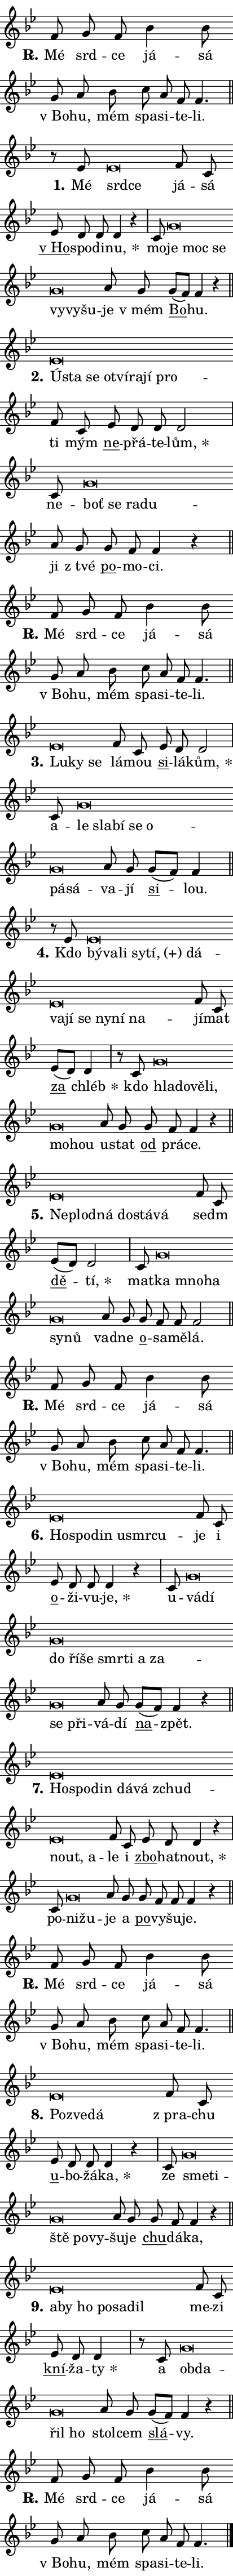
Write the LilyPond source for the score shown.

\version "2.22.1"
\header { tagline = "" }
\paper {
  indent = 0\cm
  top-margin = 0\cm
  right-margin = 0\cm
  bottom-margin = 0\cm
  left-margin = 0\cm
  paper-width = 7\cm
  page-breaking = #ly:one-page-breaking
  system-system-spacing.basic-distance = #11
  score-system-spacing.basic-distance = #11
  ragged-last = ##f
}


%% Author: Thomas Morley
%% https://lists.gnu.org/archive/html/lilypond-user/2020-05/msg00002.html
#(define (line-position grob)
"Returns position of @var[grob} in current system:
   @code{'start}, if at first time-step
   @code{'end}, if at last time-step
   @code{'middle} otherwise
"
  (let* ((col (ly:item-get-column grob))
         (ln (ly:grob-object col 'left-neighbor))
         (rn (ly:grob-object col 'right-neighbor))
         (col-to-check-left (if (ly:grob? ln) ln col))
         (col-to-check-right (if (ly:grob? rn) rn col))
         (break-dir-left
           (and
             (ly:grob-property col-to-check-left 'non-musical #f)
             (ly:item-break-dir col-to-check-left)))
         (break-dir-right
           (and
             (ly:grob-property col-to-check-right 'non-musical #f)
             (ly:item-break-dir col-to-check-right))))
        (cond ((eqv? 1 break-dir-left) 'start)
              ((eqv? -1 break-dir-right) 'end)
              (else 'middle))))

#(define (tranparent-at-line-position vctor)
  (lambda (grob)
  "Relying on @code{line-position} select the relevant enry from @var{vctor}.
Used to determine transparency,"
    (case (line-position grob)
      ((end) (not (vector-ref vctor 0)))
      ((middle) (not (vector-ref vctor 1)))
      ((start) (not (vector-ref vctor 2))))))

noteHeadBreakVisibility =
#(define-music-function (break-visibility)(vector?)
"Makes @code{NoteHead}s transparent relying on @var{break-visibility}"
#{
  \override NoteHead.transparent =
    #(tranparent-at-line-position break-visibility)
#})

#(define delete-ledgers-for-transparent-note-heads
  (lambda (grob)
    "Reads whether a @code{NoteHead} is transparent.
If so this @code{NoteHead} is removed from @code{'note-heads} from
@var{grob}, which is supposed to be @code{LedgerLineSpanner}.
As a result ledgers are not printed for this @code{NoteHead}"
    (let* ((nhds-array (ly:grob-object grob 'note-heads))
           (nhds-list
             (if (ly:grob-array? nhds-array)
                 (ly:grob-array->list nhds-array)
                 '()))
           ;; Relies on the transparent-property being done before
           ;; Staff.LedgerLineSpanner.after-line-breaking is executed.
           ;; This is fragile ...
           (to-keep
             (remove
               (lambda (nhd)
                 (ly:grob-property nhd 'transparent #f))
               nhds-list)))
      ;; TODO find a better method to iterate over grob-arrays, similiar
      ;; to filter/remove etc for lists
      ;; For now rebuilt from scratch
      (set! (ly:grob-object grob 'note-heads)  '())
      (for-each
        (lambda (nhd)
          (ly:pointer-group-interface::add-grob grob 'note-heads nhd))
        to-keep))))

hideNotes = {
  \noteHeadBreakVisibility #begin-of-line-visible
}
unHideNotes = {
  \noteHeadBreakVisibility #all-visible
}

% work-around for resetting accidentals
% https://lilypond.org/doc/v2.23/Documentation/notation/displaying-rhythms#unmetered-music
cadenzaMeasure = {
  \cadenzaOff
  \partial 1024 s1024
  \cadenzaOn
}

#(define-markup-command (accent layout props text) (markup?)
  "Underline accented syllable"
  (interpret-markup layout props
    #{\markup \override #'(offset . 4.3) \underline { #text }#}))

responsum = \markup \concat {
  "R" \hspace #-1.05 \path #0.1 #'((moveto 0 0.07) (lineto 0.9 0.8)) \hspace #0.05 "."
}

\layout {
    \context {
        \Staff
        \remove "Time_signature_engraver"
        \override LedgerLineSpanner.after-line-breaking = #delete-ledgers-for-transparent-note-heads
    }
    \context {
        \Voice {
            \override NoteHead.output-attributes = #'((class . "notehead"))
            \override Hairpin.height = #0.55
        }
    }
    \context {
        \Lyrics {
            \override StanzaNumber.output-attributes = #'((class . "stanzanumber"))
            \override LyricSpace.minimum-distance = #0.9
            \override LyricText.font-name = #"TeX Gyre Schola"
            \override LyricText.font-size = 1
            \override StanzaNumber.font-name = #"TeX Gyre Schola Bold"
            \override StanzaNumber.font-size = 1
        }
    }
}

% magnetic-lyrics.ily
%
%   written by
%     Jean Abou Samra <jean@abou-samra.fr>
%     Werner Lemberg <wl@gnu.org>
%
%   adapted by
%     Jiri Hon <jiri.hon@gmail.com>
%
% Version 2022-Apr-15

% https://www.mail-archive.com/lilypond-user@gnu.org/msg149350.html

#(define (Left_hyphen_pointer_engraver context)
   "Collect syllable-hyphen-syllable occurrences in lyrics and store
them in properties.  This engraver only looks to the left.  For
example, if the lyrics input is @code{foo -- bar}, it does the
following.

@itemize @bullet
@item
Set the @code{text} property of the @code{LyricHyphen} grob between
@q{foo} and @q{bar} to @code{foo}.

@item
Set the @code{left-hyphen} property of the @code{LyricText} grob with
text @q{foo} to the @code{LyricHyphen} grob between @q{foo} and
@q{bar}.
@end itemize

Use this auxiliary engraver in combination with the
@code{lyric-@/text::@/apply-@/magnetic-@/offset!} hook."
   (let ((hyphen #f)
         (text #f))
     (make-engraver
      (acknowledgers
       ((lyric-syllable-interface engraver grob source-engraver)
        (set! text grob)))
      (end-acknowledgers
       ((lyric-hyphen-interface engraver grob source-engraver)
        ;(when (not (grob::has-interface grob 'lyric-space-interface))
          (set! hyphen grob)));)
      ((stop-translation-timestep engraver)
       (when (and text hyphen)
         (ly:grob-set-object! text 'left-hyphen hyphen))
       (set! text #f)
       (set! hyphen #f)))))

#(define (lyric-text::apply-magnetic-offset! grob)
   "If the space between two syllables is less than the value in
property @code{LyricText@/.details@/.squash-threshold}, move the right
syllable to the left so that it gets concatenated with the left
syllable.

Use this function as a hook for
@code{LyricText@/.after-@/line-@/breaking} if the
@code{Left_@/hyphen_@/pointer_@/engraver} is active."
   (let ((hyphen (ly:grob-object grob 'left-hyphen #f)))
     (when hyphen
       (let ((left-text (ly:spanner-bound hyphen LEFT)))
         (when (grob::has-interface left-text 'lyric-syllable-interface)
           (let* ((common (ly:grob-common-refpoint grob left-text X))
                  (this-x-ext (ly:grob-extent grob common X))
                  (left-x-ext
                   (begin
                     ;; Trigger magnetism for left-text.
                     (ly:grob-property left-text 'after-line-breaking)
                     (ly:grob-extent left-text common X)))
                  ;; `delta` is the gap width between two syllables.
                  (delta (- (interval-start this-x-ext)
                            (interval-end left-x-ext)))
                  (details (ly:grob-property grob 'details))
                  (threshold (assoc-get 'squash-threshold details 0.2)))
             (when (< delta threshold)
               (let* (;; We have to manipulate the input text so that
                      ;; ligatures crossing syllable boundaries are not
                      ;; disabled.  For languages based on the Latin
                      ;; script this is essentially a beautification.
                      ;; However, for non-Western scripts it can be a
                      ;; necessity.
                      (lt (ly:grob-property left-text 'text))
                      (rt (ly:grob-property grob 'text))
                      (is-space (grob::has-interface hyphen 'lyric-space-interface))
                      (space (if is-space " " ""))
                      (space-markup (grob-interpret-markup grob " "))
                      (space-size (interval-length (ly:stencil-extent space-markup X)))
                      (extra-delta (if is-space space-size 0))
                      ;; Append new syllable.
                      (ltrt-space (if (and (string? lt) (string? rt))
                                (string-append lt space rt)
                                (make-concat-markup (list lt space rt))))
                      ;; Right-align `ltrt` to the right side.
                      (ltrt-space-markup (grob-interpret-markup
                               grob
                               (make-translate-markup
                                (cons (interval-length this-x-ext) 0)
                                (make-right-align-markup ltrt-space)))))
                 (begin
                   ;; Don't print `left-text`.
                   (ly:grob-set-property! left-text 'stencil #f)
                   ;; Set text and stencil (which holds all collected
                   ;; syllables so far) and shift it to the left.
                   (ly:grob-set-property! grob 'text ltrt-space)
                   (ly:grob-set-property! grob 'stencil ltrt-space-markup)
                   (ly:grob-translate-axis! grob (- (- delta extra-delta)) X))))))))))


#(define (lyric-hyphen::displace-bounds-first grob)
   ;; Make very sure this callback isn't triggered too early.
   (let ((left (ly:spanner-bound grob LEFT))
         (right (ly:spanner-bound grob RIGHT)))
     (ly:grob-property left 'after-line-breaking)
     (ly:grob-property right 'after-line-breaking)
     (ly:lyric-hyphen::print grob)))

squashThreshold = #0.4

\layout {
  \context {
    \Lyrics
    \consists #Left_hyphen_pointer_engraver
    \override LyricText.after-line-breaking =
      #lyric-text::apply-magnetic-offset!
    \override LyricHyphen.stencil = #lyric-hyphen::displace-bounds-first
    \override LyricText.details.squash-threshold = \squashThreshold
    \override LyricHyphen.minimum-distance = 0
    \override LyricHyphen.minimum-length = \squashThreshold
  }
}

squash = \override LyricText.details.squash-threshold = 9999
unSquash = \override LyricText.details.squash-threshold = \squashThreshold

left = \override LyricText.self-alignment-X = #LEFT
unLeft = \revert LyricText.self-alignment-X

starOffset = #(lambda (grob) 
                (let ((x_offset (ly:self-alignment-interface::aligned-on-x-parent grob)))
                  (if (= x_offset 0) 0 (+ x_offset 1.2))))

star = #(define-music-function (syllable)(string?)
"Append star separator at the end of a syllable"
#{
  \once \override LyricText.X-offset = #starOffset
  \lyricmode { \markup {
    #syllable
    \override #'((font-name . "TeX Gyre Schola Bold")) \hspace #0.2 \lower #0.65 \larger "*"
  } }
#})

starAccent = #(define-music-function (syllable)(string?)
"Append star separator at the end of a syllable and make accent"
#{
  \once \override LyricText.X-offset = #starOffset
  \lyricmode { \markup {
    \accent #syllable
    \override #'((font-name . "TeX Gyre Schola Bold")) \hspace #0.2 \lower #0.65 \larger "*"
  } }
#})

breath = #(define-music-function (syllable)(string?)
"Append breathing indicator at the end of a syllable"
#{
  \lyricmode { \markup { #syllable "+" } }
#})

optionalBreath = #(define-music-function (syllable)(string?)
"Append optional breathing indicator at the end of a syllable"
#{
  \lyricmode { \markup { #syllable "(+)" } }
#})


\score {
    <<
        \new Voice = "melody" { \cadenzaOn \key bes \major \relative { f'8 g f bes4 bes8 \bar "" g a bes \bar "" c a f f4. \cadenzaMeasure \bar "||" \break }
\relative { r8 es' es\breve*1/16 \hideNotes \breve*1/16 \bar "" \unHideNotes f8 c \bar "" es d d d4 r \cadenzaMeasure \bar "|" c8 g'\breve*1/16 \hideNotes \breve*1/16 \bar "" \breve*1/16 \bar "" \breve*1/16 \bar "" \breve*1/16 \breve*1/16 \bar "" \unHideNotes a8 g \bar "" g[( f)] f4 r \cadenzaMeasure \bar "||" \break }
\relative { es'\breve*1/16 \hideNotes \breve*1/16 \bar "" \breve*1/16 \bar "" \breve*1/16 \bar "" \breve*1/16 \bar "" \breve*1/16 \bar "" \breve*1/16 \breve*1/16 \bar "" \unHideNotes f8 c \bar "" es d d d2 \cadenzaMeasure \bar "|" c8 g'\breve*1/16 \hideNotes \breve*1/16 \bar "" \breve*1/16 \breve*1/16 \bar "" \unHideNotes a8 g \bar "" g f f4 r \cadenzaMeasure \bar "||" \break }
\relative { f'8 g f bes4 bes8 \bar "" g a bes \bar "" c a f f4. \cadenzaMeasure \bar "||" \break }
\relative { es'\breve*1/16 \hideNotes \breve*1/16 \breve*1/16 \bar "" \unHideNotes f8 c \bar "" es d d2 \cadenzaMeasure \bar "|" c8 g'\breve*1/16 \hideNotes \breve*1/16 \bar "" \breve*1/16 \bar "" \breve*1/16 \bar "" \breve*1/16 \bar "" \breve*1/16 \breve*1/16 \bar "" \unHideNotes a8 g \bar "" g[( f)] f4 \cadenzaMeasure \bar "||" \break }
\relative { r8 es' es\breve*1/16 \hideNotes \breve*1/16 \bar "" \breve*1/16 \bar "" \breve*1/16 \bar "" \breve*1/16 \bar "" \breve*1/16 \bar "" \breve*1/16 \bar "" \breve*1/16 \bar "" \breve*1/16 \bar "" \breve*1/16 \bar "" \breve*1/16 \breve*1/16 \bar "" \unHideNotes f8 c \bar "" es[( d)] d4 \cadenzaMeasure \bar "|" r8 c8 g'\breve*1/16 \hideNotes \breve*1/16 \bar "" \breve*1/16 \bar "" \breve*1/16 \bar "" \breve*1/16 \breve*1/16 \bar "" \unHideNotes a8 g \bar "" g f f4 r \cadenzaMeasure \bar "||" \break }
\relative { es'\breve*1/16 \hideNotes \breve*1/16 \bar "" \breve*1/16 \bar "" \breve*1/16 \bar "" \breve*1/16 \breve*1/16 \bar "" \unHideNotes f8 c \bar "" es[( d)] d2 \cadenzaMeasure \bar "|" c8 g'\breve*1/16 \hideNotes \breve*1/16 \bar "" \breve*1/16 \bar "" \breve*1/16 \breve*1/16 \bar "" \unHideNotes a8 g \bar "" g f f f2 \cadenzaMeasure \bar "||" \break }
\relative { f'8 g f bes4 bes8 \bar "" g a bes \bar "" c a f f4. \cadenzaMeasure \bar "||" \break }
\relative { es'\breve*1/16 \hideNotes \breve*1/16 \bar "" \breve*1/16 \bar "" \breve*1/16 \bar "" \breve*1/16 \breve*1/16 \bar "" \unHideNotes f8 c \bar "" es d d d4 r \cadenzaMeasure \bar "|" c8 g'\breve*1/16 \hideNotes \breve*1/16 \bar "" \breve*1/16 \bar "" \breve*1/16 \bar "" \breve*1/16 \bar "" \breve*1/16 \bar "" \breve*1/16 \bar "" \breve*1/16 \bar "" \breve*1/16 \bar "" \breve*1/16 \breve*1/16 \bar "" \unHideNotes a8 g \bar "" g[( f)] f4 r \cadenzaMeasure \bar "||" \break }
\relative { es'\breve*1/16 \hideNotes \breve*1/16 \bar "" \breve*1/16 \bar "" \breve*1/16 \bar "" \breve*1/16 \bar "" \breve*1/16 \bar "" \breve*1/16 \breve*1/16 \bar "" \unHideNotes f8 c \bar "" es d d4 r \cadenzaMeasure \bar "|" c8 g'\breve*1/16 \hideNotes \breve*1/16 \bar "" \unHideNotes a8 g \bar "" g f f f4 r \cadenzaMeasure \bar "||" \break }
\relative { f'8 g f bes4 bes8 \bar "" g a bes \bar "" c a f f4. \cadenzaMeasure \bar "||" \break }
\relative { es'\breve*1/16 \hideNotes \breve*1/16 \breve*1/16 \bar "" \unHideNotes f8 c \bar "" es d d d4 r \cadenzaMeasure \bar "|" c8 g'\breve*1/16 \hideNotes \breve*1/16 \bar "" \breve*1/16 \bar "" \breve*1/16 \breve*1/16 \bar "" \unHideNotes a8 g \bar "" g f f4 r \cadenzaMeasure \bar "||" \break }
\relative { es'\breve*1/16 \hideNotes \breve*1/16 \bar "" \breve*1/16 \bar "" \breve*1/16 \bar "" \breve*1/16 \breve*1/16 \bar "" \unHideNotes f8 c \bar "" es d d4 \cadenzaMeasure \bar "|" r8 c8 g'\breve*1/16 \hideNotes \breve*1/16 \bar "" \breve*1/16 \breve*1/16 \bar "" \unHideNotes a8 g \bar "" g[( f)] f4 r \cadenzaMeasure \bar "||" \break }
\relative { f'8 g f bes4 bes8 \bar "" g a bes \bar "" c a f f4. \cadenzaMeasure \bar "||" \break } \bar "|." }
        \new Lyrics \lyricsto "melody" { \lyricmode { \set stanza = \responsum
Mé srd -- ce já -- sá "v Bo" -- hu, mém spa -- si -- te -- li.
\set stanza = "1."
Mé \left srd -- \squash ce \unLeft \unSquash já -- sá \markup \accent "v Ho" -- spo -- di -- \star nu, mo -- \left je \squash moc se vy -- vy -- šu -- \unLeft \unSquash je "v mém" \markup \accent Bo -- hu.
\set stanza = "2."
\left Ú -- \squash sta se o -- tví -- ra -- jí pro -- \unLeft \unSquash ti mým \markup \accent ne -- přá -- te -- \star lům, ne -- \left boť \squash se ra -- du -- \unLeft \unSquash ji "z tvé" \markup \accent po -- mo -- ci.
\set stanza = \responsum
Mé srd -- ce já -- sá "v Bo" -- hu, mém spa -- si -- te -- li.
\set stanza = "3."
\left Lu -- \squash ky se \unLeft \unSquash lá -- mou \markup \accent si -- lá -- \star kům, a -- \left le \squash sla -- bí se o -- pá -- sá -- \unLeft \unSquash va -- jí \markup \accent si -- lou.
\set stanza = "4."
Kdo \left bý -- \squash va -- li sy -- \optionalBreath tí, dá -- va -- jí se ny -- ní na -- \unLeft \unSquash jí -- mat \markup \accent za \star chléb kdo \left hla -- \squash do -- vě -- li, mo -- hou \unLeft \unSquash u -- stat \markup \accent od prá -- ce.
\set stanza = "5."
\left Ne -- \squash plod -- ná do -- stá -- vá \unLeft \unSquash se -- dm \markup \accent dě -- \star tí, mat -- \left ka \squash mno -- ha sy -- nů \unLeft \unSquash vad -- ne \markup \accent o -- sa -- mě -- lá.
\set stanza = \responsum
Mé srd -- ce já -- sá "v Bo" -- hu, mém spa -- si -- te -- li.
\set stanza = "6."
\left Ho -- \squash spo -- din u -- smr -- cu -- \unLeft \unSquash je i \markup \accent o -- ži -- vu -- \star je, u -- \left vá -- \squash dí do ří -- še smr -- ti a za -- se při -- \unLeft \unSquash vá -- dí \markup \accent na -- zpět.
\set stanza = "7."
\left Ho -- \squash spo -- din dá -- vá zchud -- nout, a -- \unLeft \unSquash le i \markup \accent zbo -- hat -- \star nout, po -- \left ni -- \squash žu -- \unLeft \unSquash je a \markup \accent po -- vy -- šu -- je.
\set stanza = \responsum
Mé srd -- ce já -- sá "v Bo" -- hu, mém spa -- si -- te -- li.
\set stanza = "8."
\left Po -- \squash zve -- dá \unLeft \unSquash "z pra" -- chu \markup \accent u -- bo -- žá -- \star ka, ze \left sme -- \squash ti -- ště po -- vy -- \unLeft \unSquash šu -- je \markup \accent chu -- dá -- ka,
\set stanza = "9."
\left a -- \squash by ho po -- sa -- dil \unLeft \unSquash me -- zi \markup \accent kní -- ža -- \star ty a \left ob -- \squash da -- řil ho \unLeft \unSquash stol -- cem \markup \accent slá -- vy.
\set stanza = \responsum
Mé srd -- ce já -- sá "v Bo" -- hu, mém spa -- si -- te -- li. } }
    >>
    \layout {}
}
